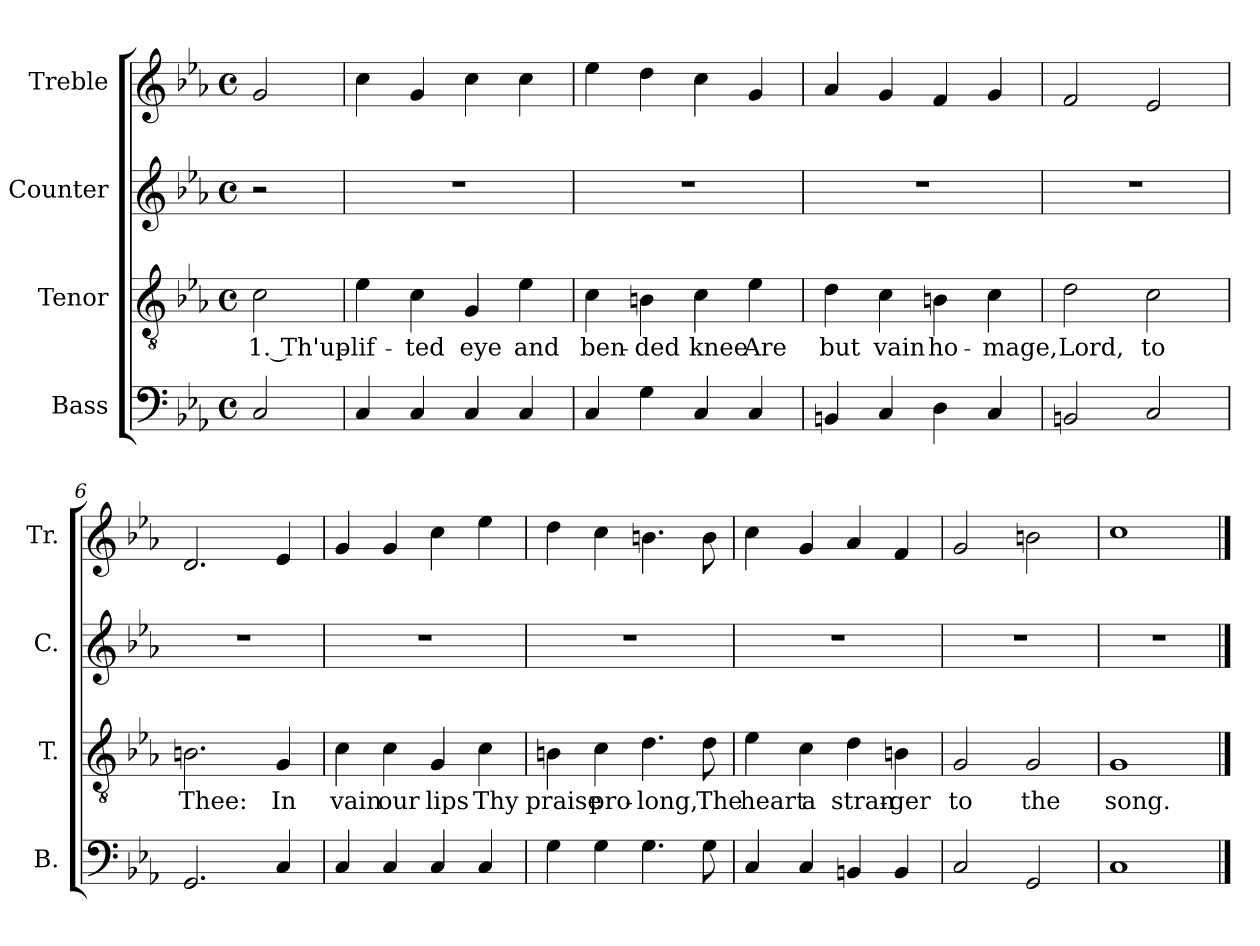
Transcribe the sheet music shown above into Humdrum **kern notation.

**kern	**kern	**text	**kern	**kern
*part4	*part3	*part3	*part2	*part1
*staff4	*staff3	*staff3	*staff2	*staff1
*I"Bass	*I"Tenor	*	*I"Counter	*I"Treble
*I'B.	*I'T.	*	*I'C.	*I'Tr.
*clefF4	*clefGv2	*	*clefG2	*clefG2
*k[b-e-a-]	*k[b-e-a-]	*	*k[b-e-a-]	*k[b-e-a-]
*M4/4	*M4/4	*	*M4/4	*M4/4
*met(c)	*met(c)	*	*met(c)	*met(c)
=1	=1	=1	=1	=1
2C/	2c\	1. Th'up-	2r	2g/
=2	=2	=2	=2	=2
4C/	4e-\	-lif-	1r	4cc\
4C/	4c\	-ted	.	4g/
4C/	4G/	eye	.	4cc\
4C/	4e-\	and	.	4cc\
=3	=3	=3	=3	=3
4C/	4c\	ben-	1r	4ee-\
4G\	4Bn\	-ded	.	4dd\
4C/	4c\	knee	.	4cc\
4C/	4e-\	Are	.	4g/
=4	=4	=4	=4	=4
4BBn/	4d\	but	1r	4a-/
4C/	4c\	vain	.	4g/
4D\	4Bn\	ho-	.	4f/
4C/	4c\	-mage,	.	4g/
=5	=5	=5	=5	=5
2BBn/	2d\	Lord,	1r	2f/
2C/	2c\	to	.	2e-/
=6	=6	=6	=6	=6
2.GG/	2.Bn\	Thee:	1r	2.d/
4C/	4G/	In	.	4e-/
!!LO:LB:g=z
=7	=7	=7	=7	=7
4C/	4c\	vain	1r	4g/
4C/	4c\	our	.	4g/
4C/	4G/	lips	.	4cc\
4C/	4c\	Thy	.	4ee-\
=8	=8	=8	=8	=8
4G\	4Bn\	praise	1r	4dd\
4G\	4c\	pro-	.	4cc\
4.G\	4.d\	-long,	.	4.bn\
8G\	8d\	The	.	8b\
=9	=9	=9	=9	=9
4C/	4e-\	heart	1r	4cc\
4C/	4c\	a	.	4g/
4BBn/	4d\	stran-	.	4a-/
4BB/	4Bn\	-ger	.	4f/
=10	=10	=10	=10	=10
2C/	2G/	to	1r	2g/
2GG/	2G/	the	.	2bn\
=11	=11	=11	=11	=11
1C	1G	song.	1r	1cc
==	==	==	==	==
*-	*-	*-	*-	*-
